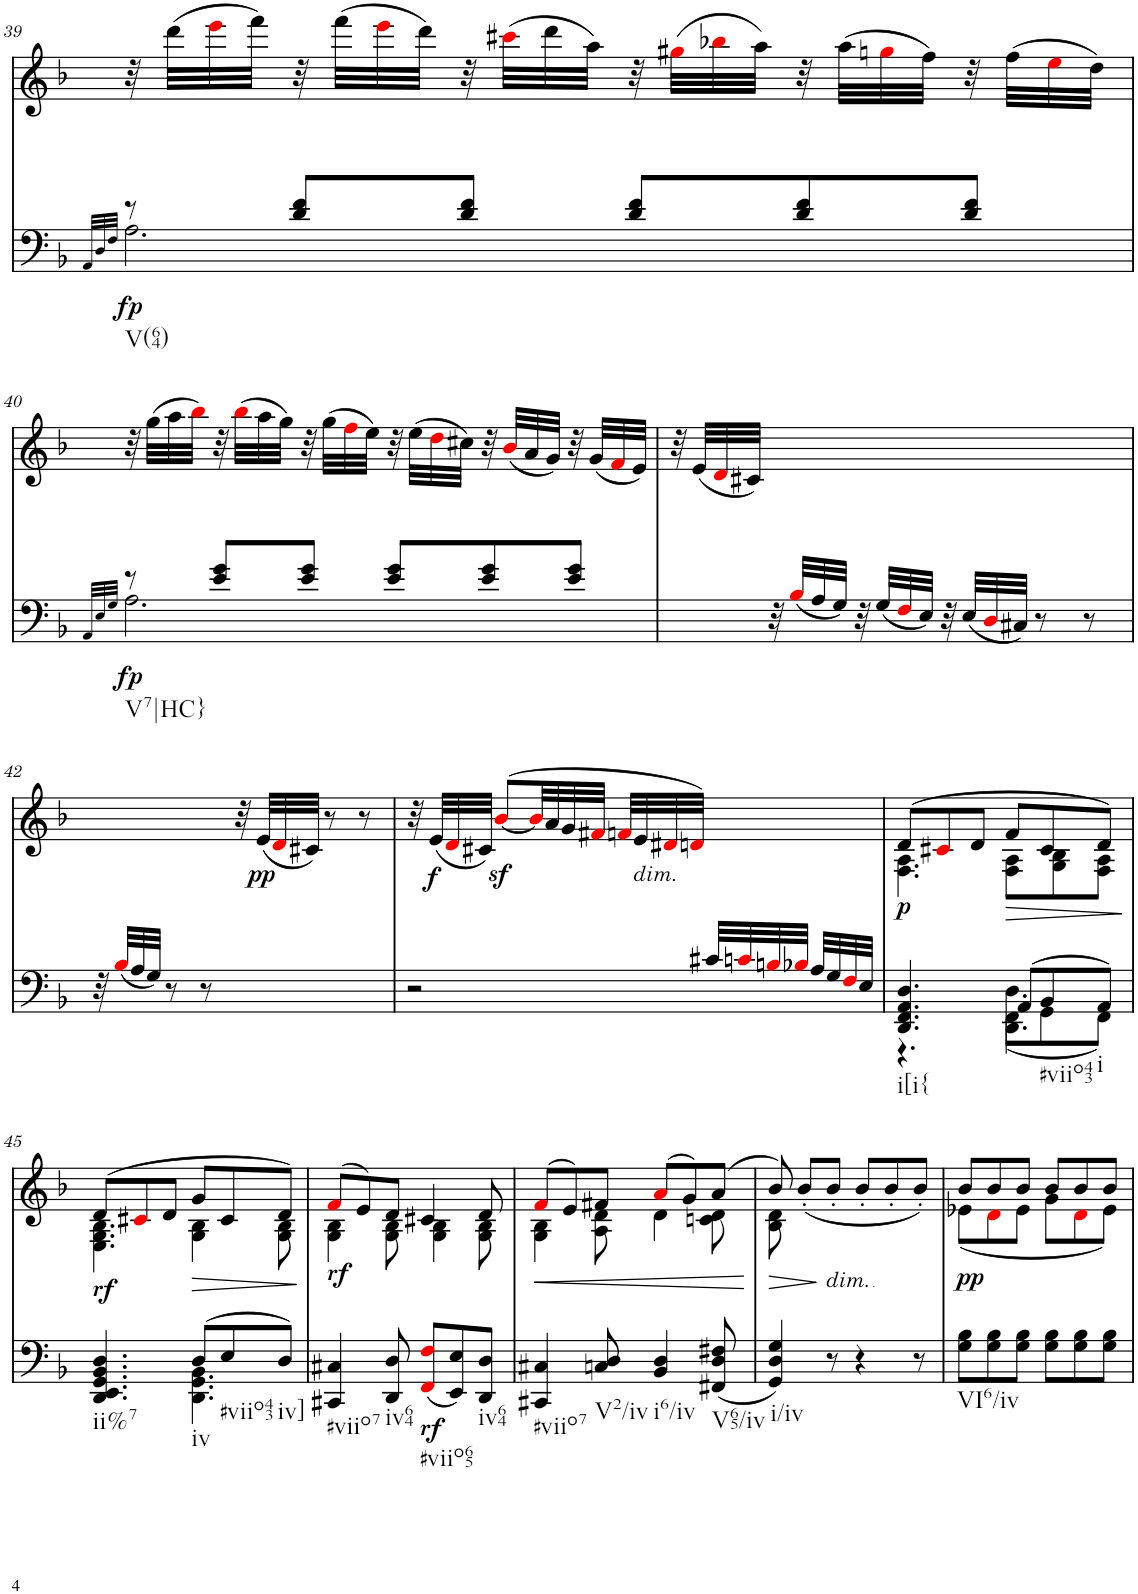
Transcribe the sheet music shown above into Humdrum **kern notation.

**kern	**dynam	**kern	**text	**dynam
*part2	*part2	*part1	*part1	*part1
*staff2	*staff2	*staff1	*staff1	*staff1
*I"Piano	*	*I"Piano	*	*
*I'Pno	*	*I'Pno	*	*
!!LO:PB:g=z
*clefF4	*	*clefG2	*	*
*k[b-]	*	*k[b-]	*	*
*d:	*	*d:	*	*
*M6/8	*	*M6/8	*	*
=39	=39	=39	=39	=39
*^	*	*	*	*
.	32qAA/LLL	.	.	.	.
.	32qD/	.	.	.	.
.	32qF/JJJ	.	.	.	.
!LO:TX:b:t=V(64)	!	!	!	!	!
!	!	!LO:DY:b	!	!	!
8r	2.A\	fp	32r	.	.
.	.	.	(32ddd\LLL	.	.
.	.	.	32eeei\	.	.
.	.	.	32fff\JJJ)	.	.
8d/ 8f/L	.	.	32r	.	.
.	.	.	(32fff\LLL	.	.
.	.	.	32eeei\	.	.
.	.	.	32ddd\JJJ)	.	.
8d/ 8f/J	.	.	32r	.	.
.	.	.	(32ccc#Xi\LLL	.	.
.	.	.	32ddd\	.	.
.	.	.	32aa\JJJ)	.	.
8d/ 8f/L	.	.	32r	.	.
.	.	.	(32gg#Xi\LLL	.	.
.	.	.	32bb-Xi\	.	.
.	.	.	32aa\JJJ)	.	.
8d/ 8f/	.	.	32r	.	.
.	.	.	(32aa\LLL	.	.
.	.	.	32ggni\	.	.
.	.	.	32ff\JJJ)	.	.
8d/ 8f/J	.	.	32r	.	.
.	.	.	(32ff\LLL	.	.
.	.	.	32eei\	.	.
.	.	.	32dd\JJJ)	.	.
!!LO:LB:g=z
=40	=40	=40	=40	=40	=40
.	32qAA/LLL	.	.	.	.
.	32qE/	.	.	.	.
.	32qG/JJJ	.	.	.	.
!LO:TX:b:t=V7|HC}	!	!	!	!	!
!	!	!LO:DY:b	!	!	!
8r	2.A\	fp	32r	.	.
.	.	.	(32gg\LLL	.	.
.	.	.	32aa\	.	.
.	.	.	32bb-i\JJJ)	.	.
8e/ 8g/L	.	.	32r	.	.
.	.	.	(32bb-i\LLL	.	.
.	.	.	32aa\	.	.
.	.	.	32gg\JJJ)	.	.
8e/ 8g/J	.	.	32r	.	.
.	.	.	(32gg\LLL	.	.
.	.	.	32ffi\	.	.
.	.	.	32ee\JJJ)	.	.
8e/ 8g/L	.	.	32r	.	.
.	.	.	(32ee\LLL	.	.
.	.	.	32ddi\	.	.
.	.	.	32cc#X\JJJ)	.	.
8e/ 8g/	.	.	32r	.	.
.	.	.	(32b-i/LLL	.	.
.	.	.	32a/	.	.
.	.	.	32g/JJJ)	.	.
8e/ 8g/J	.	.	32r	.	.
.	.	.	(32g/LLL	.	.
.	.	.	32fi/	.	.
.	.	.	32e/JJJ)	.	.
*v	*v	*	*	*	*
=41	=41	=41	=41	=41
8ryy	.	32r	.	.
.	.	(32e/LLL	.	.
.	.	32di/	.	.
.	.	32c#X/JJJ)	.	.
32r	.	4ryy	.	.
(32B-i/LLL	.	.	.	.
32A/	.	.	.	.
32G/JJJ)	.	.	.	.
32r	.	.	.	.
(32G/LLL	.	.	.	.
32Fi/	.	.	.	.
32E/JJJ)	.	.	.	.
32r	.	4.ryy	.	.
(32E/LLL	.	.	.	.
32Di/	.	.	.	.
32C#X/JJJ)	.	.	.	.
8r	.	.	.	.
8r	.	.	.	.
!!LO:LB:g=z
=42	=42	=42	=42	=42
32r	.	8ryy	.	.
(32B-i/LLL	.	.	.	.
32A/	.	.	.	.
32G/JJJ)	.	.	.	.
8r	.	8ryy	.	.
8r	.	8ryy	.	.
4.ryy	.	32r	.	.
!	!	!	!	!LO:DY:b
.	.	(32e/LLL	.	pp
.	.	32di/	.	.
.	.	32c#X/JJJ)	.	.
.	.	8r	.	.
.	.	8r	.	.
=43	=43	=43	=43	=43
2r	.	32r	.	.
!	!	!	!LO:LY:b	!LO:DY:b
.	.	(32e/LLL	f	f
.	.	32di/	.	.
.	.	32c#X/JJJ)	.	.
!	!	!	!LO:LY:b	!
.	.	(>[8b-z<i/L	mf	.
!	!	!	!LO:LY:b	!
.	.	32b-i/LL]	>	.
.	.	32a/	.	.
.	.	32g/	.	.
.	.	32f#Xi/JJJ	.	.
.	.	32fni/LLL	.	.
!	!	!LO:TX:b:i:t=dim.	!	!
.	.	32e/	.	.
.	.	32d#Xi/	.	.
.	.	32dni/JJJ)	.	.
32c#X/LLL	.	8ryy	.	.
32cni/	.	.	.	.
32Bni/	.	.	.	.
32B-Xi/JJJ	.	.	.	.
32A/LLL	.	8ryy	.	.
32G/	.	.	.	.
32Fi/	.	.	.	.
32E/JJJ	.	.	.	.
=44	=44	=44	=44	=44
*^	*	*^	*	*
*	*^	*	*	*	*	*
!LO:TX:b:t=i[i{	!	!	!	!	!	!	!
!	!	!	!	!	!	!LO:LY:b	!LO:DY:b
4.DD/ 4.FF/ 4.AA/ 4.D/	4.r	4.ryy	.	(8d/L	4.F\ 4.A\	p	p
.	.	.	.	8c#Xi/	.	.	.
.	.	.	.	8d/J	.	.	.
!	!	!	!	!	!	!	!LO:HP:b
(8AA/L	4.DD\ 4.D\	(8FF\L	.	8f/L	8F\ 8A\L	.	>
!LO:TX:b:t=#viio43	!	!	!	!	!	!	!
8BB-/	.	8GG\	.	8c#/	8G\ 8B-\	.	.
!LO:TX:b:t=i	!	!	!	!	!	!	!
8AA/J)	.	8FF\J)	.	8d/J)	8F\ 8A\J	.	.
*v	*v	*v	*	*	*	*	*
*	*	*v	*v	*	*
.	.	.	.	]
!!LO:LB:g=z
=45	=45	=45	=45	=45
*^	*	*^	*	*
!LO:TX:b:t=ii%7	!	!	!	!	!	!
!	!	!LO:DY:a	!	!	!	!
4.DD/ 4.EE/ 4.GG/ 4.BB-/ 4.D/	4.ryy	rf	(8d/L	4.E\ 4.G\ 4.B-\	.	.
.	.	.	8c#Xi/	.	.	.
.	.	.	8d/J	.	.	.
!LO:TX:b:t=iv	!	!	!	!	!	!
!	!	!	!	!	!	!LO:HP:b
(8D/L	4.DD\ 4.GG\ 4.BB-\	.	8g/L	4G\ 4B-\	.	>
!LO:TX:b:t=#viio43	!	!	!	!	!	!
8E/	.	.	8c#/	.	.	.
!LO:TX:b:t=iv]	!	!	!	!	!	!
8D/J)	.	.	8d/J)	8G\ 8B-\	.	.
*v	*v	*	*	*	*	*
*	*	*v	*v	*	*
.	.	.	.	]
=46	=46	=46	=46	=46
*	*	*^	*	*
!LO:TX:b:t=#viio7	!	!	!	!	!
!	!LO:DY:a	!	!	!	!
4CC#X/ 4C#X/	rf	(8fi/L	4G\ 4B-\	.	.
.	.	8e/)	.	.	.
!LO:TX:b:t=iv64	!	!	!	!	!
8DD/ 8D/	.	8d/J	8G\ 8B-\	.	.
!LO:TX:b:t=#viio65	!	!	!	!	!
!	!LO:DY:b	!	!	!	!
(8FFi/ 8Fi/L	rf	4c#X/	4G\ 4B-\	.	.
8EE/ 8E/)	.	.	.	.	.
!LO:TX:b:t=iv64	!	!	!	!	!
8DD/ 8D/J	.	8d/	8G\ 8B-\	.	.
=47	=47	=47	=47	=47	=47
!LO:TX:b:t=#viio7	!	!	!	!	!
!	!	!	!	!	!LO:HP:b
4CC#X/ 4C#X/	.	(8fi/L	4G\ 4B-\	.	<
.	.	8e/)	.	.	.
!LO:TX:b:t=V2/iv	!	!	!	!	!
8Cn/ 8D/	.	8f#X/J	8A\ 8d\	.	.
!LO:TX:b:t=i6/iv	!	!	!	!	!
4BB-/ 4D/	.	(8ai/L	4d\	.	.
.	.	8g/)	.	.	.
!LO:TX:b:t=V65/iv	!	!	!	!	!
(8FF#X/ 8D/ 8F#X/	.	(8a/J	8cn\ 8d\	.	.
*	*	*v	*v	*	*
.	.	.	.	[
=48	=48	=48	=48	=48
!LO:TX:b:t=i/iv	!	!	!	!
!	!	!	!	!LO:HP:b
*	*	*^	*	*
4GG/ 4D/ 4G/)	.	8b-/)	8B-\ 8d\	.	>
.	.	(8b-'/L	2ryy	.	.
!	!	!LO:TX:b:i:t=dim.	!	!	!
8r	.	8b-'/J	.	.	]
4r	.	8b-'/L	.	.	.
.	.	8b-'/	.	.	.
8r	.	8b-'/J)	8ryy	.	.
=49	=49	=49	=49	=49	=49
!LO:TX:b:t=VI6/iv	!	!	!	!	!
!	!LO:DY:a	!	!	!LO:LY:b	!
8G\ 8B-\L	pp	8b-/L	(8e-X\L	pp	.
8G\ 8B-\	.	8b-/	8di\	.	.
8G\ 8B-\J	.	8b-/J	8e-\J	.	.
8G\ 8B-\L	.	8b-/L	8g\L	.	.
8G\ 8B-\	.	8b-/	8di\	.	.
8G\ 8B-\J	.	8b-/J	8e-\J)	.	.
*	*	*v	*v	*	*
=	=	=	=	=
*-	*-	*-	*-	*-
